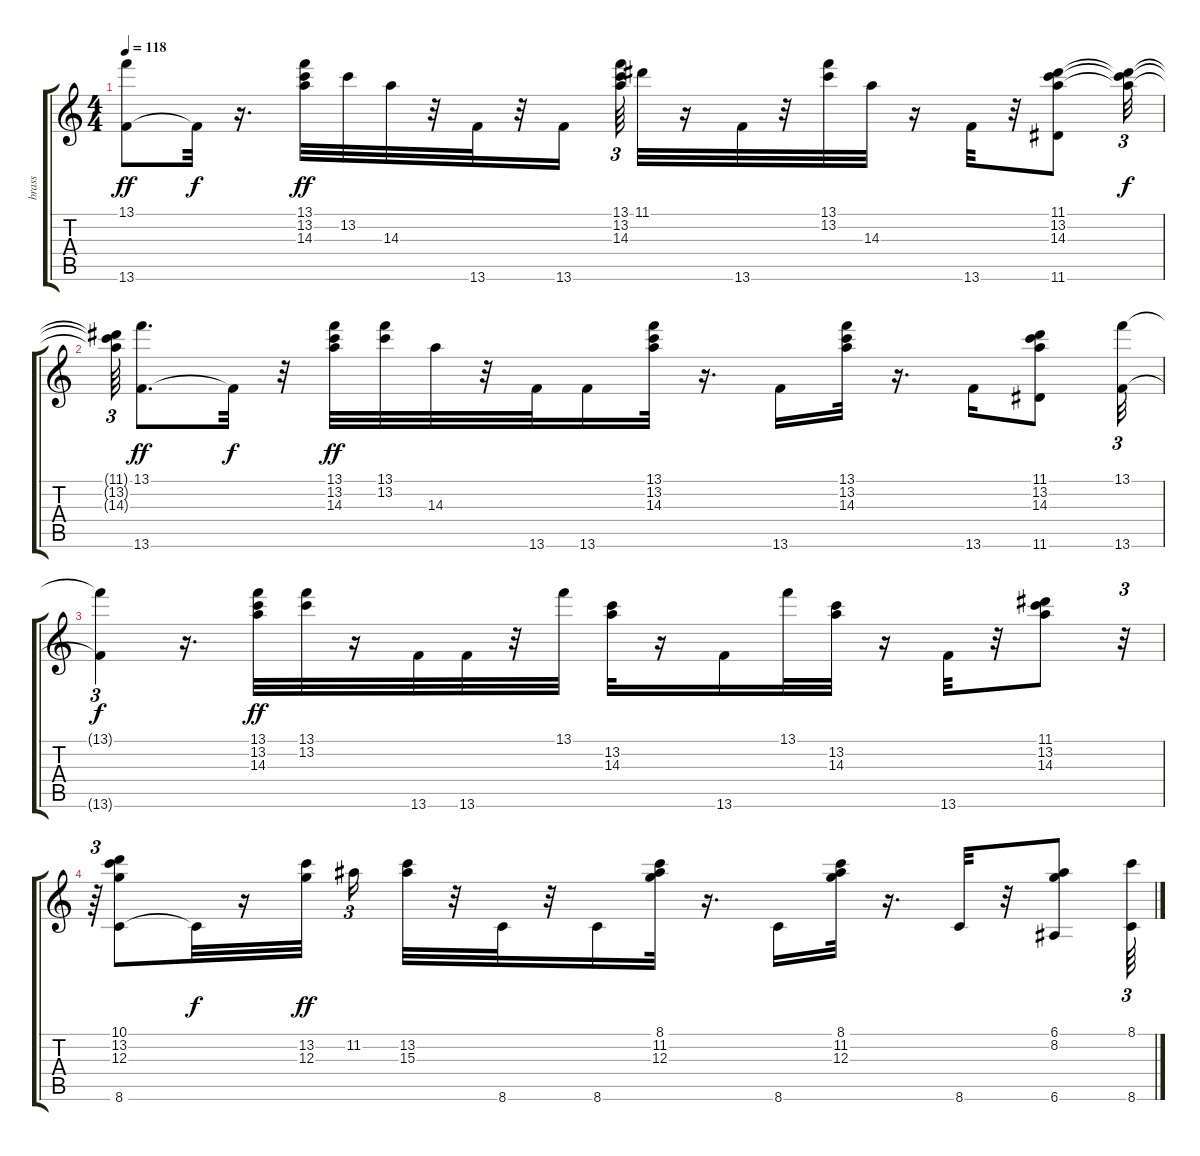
\track ("brass   " "brass   ") {instrument acousticguitarsteel}
\staff {score tabs}
\tuning (E4 B3 G3 D3 A2 E2) {hide}
\ts (4 4)
\tempo 118
\clef g2
\ks c
(13.1 13.6).8{dy ff} 13.6{t}.32{dy f} r.16{d} (13.1 13.2 14.3).32{dy ff} 13.2.32 14.3.32 r.32 13.6.32 r.32 13.6.16 (13.1 13.2 14.3).64{tu (3 2)} 11.1.32 r.16 13.6.32 r.32 (13.1 13.2).32 14.3.32 r.16 13.6.32 r.32 (11.1 13.2 14.3 11.6).8 (11.1{t} 13.2{t} 14.3{t}).32{tu (3 2) dy f} |
(11.1{t} 13.2{t} 14.3{t}).64{tu (3 2)} (13.1 13.6).8{d dy ff} 13.6{t}.32{dy f} r.32 (13.1 13.2 14.3).32{dy ff} (13.1 13.2).32 14.3.32 r.32 13.6.32 13.6.16 (13.1 13.2 14.3).32 r.16{d} 13.6.16 (13.1 13.2 14.3).32 r.16{d} 13.6.16 (11.1 13.2 14.3 11.6).8 (13.1 13.6).32{tu (3 2)} |
(13.1{t} 13.6{t}).4{tu (3 2) dy f} r.16{d} (13.1 13.2 14.3).32{dy ff} (13.1 13.2).32 r.16 13.6.32 13.6.32 r.32 13.1.32 (13.2 14.3).32 r.16 13.6.16 13.1.32 (13.2 14.3).32 r.16 13.6.32 r.32 (11.1 13.2 14.3).8 r.32{tu (3 2)} |
r.64{tu (3 2)} (10.1 13.2 12.3 8.6).8 8.6{t}.32{dy f} r.16 (13.2 12.3).32{dy ff} 11.2.16{tu (3 2)} (13.2 15.3).32 r.32 8.6.32 r.32 8.6.16 (8.1 11.2 12.3).32 r.16{d} 8.6.16 (8.1 11.2 12.3).32 r.16{d} 8.6.32 r.32 (6.1 8.2 6.6).8 (8.1 8.6).64{tu (3 2)}
